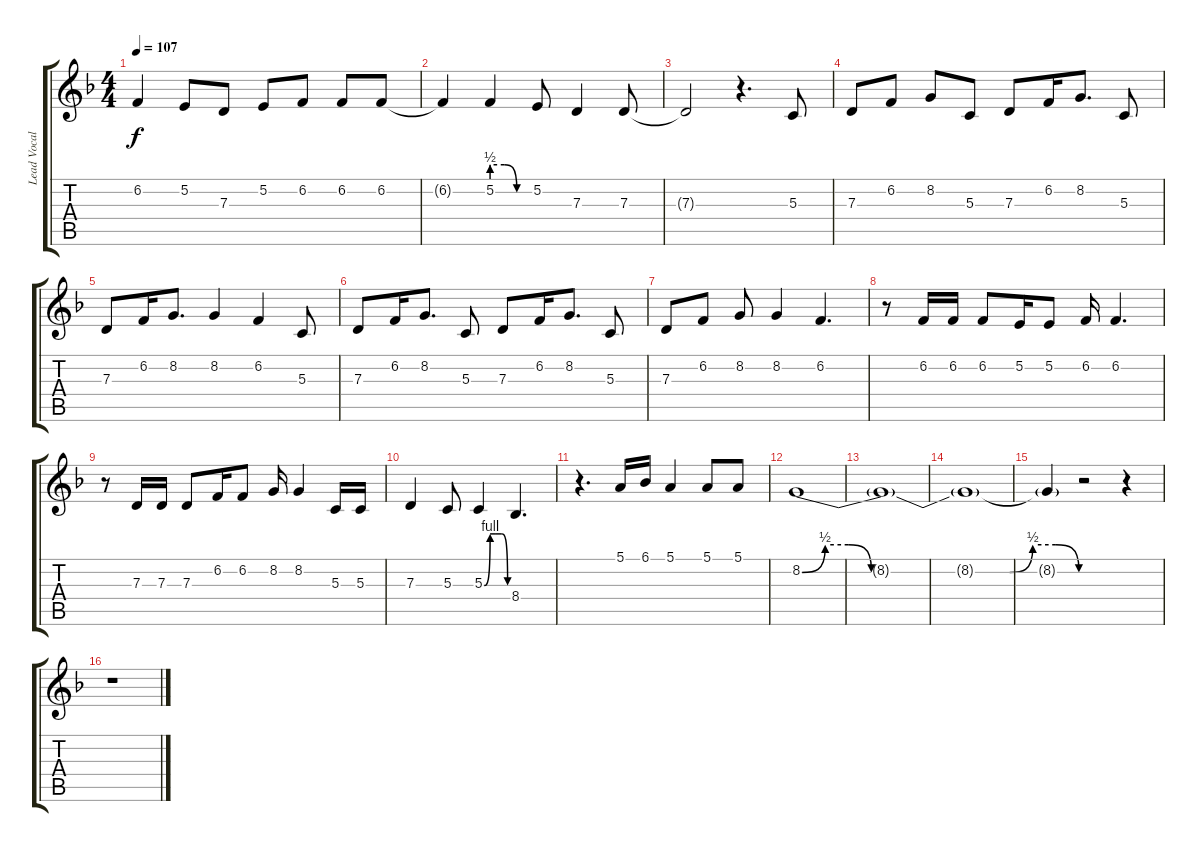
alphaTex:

\track ("Lead Vocal" "Lead Vocal") {instrument lead6voice}
\staff {score tabs}
\tuning (E4 B3 G3 D3 A2 E2) {hide}
\ts (4 4)
\tempo 107
\clef g2
\ks f
6.2.4{dy f} 5.2.8 7.3.8 5.2.8 6.2.8 6.2.8 6.2.8 |
6.2{t}.4 5.2{be (custom 0 2 20 2 40 0 60 0)}.4 5.2.8 7.3.4 7.3.8 |
7.3{t}.2 r.4{d} 5.3.8 |
7.3.8 6.2.8 8.2.8 5.3.8 7.3.8 6.2.16 8.2.8{d} 5.3.8 |
7.3.8 6.2.16 8.2.8{d} 8.2.4 6.2.4 5.3.8 |
7.3.8 6.2.16 8.2.8{d} 5.3.8 7.3.8 6.2.16 8.2.8{d} 5.3.8 |
7.3.8 6.2.8 8.2.8 8.2.4 6.2.4{d} |
r.8 6.2.16 6.2.16 6.2.8 5.2.16 5.2.8 6.2.16 6.2.4{d} |
r.8 7.3.16 7.3.16 7.3.8 6.2.16 6.2.8 8.2.16 8.2.4 5.3.16 5.3.16 |
7.3.4 5.3.8 5.3{be (custom 0 0 15 4 30 4 45 4 60 0)}.4 8.4.4{d} |
r.4{d} 5.1.16 6.1.16 5.1.4 5.1.8 5.1.8 |
8.2{be (custom 0 0 5 2 10 2 15 0 30 0 40 0 45 0 50 2 55 2 60 0)}.1 |
8.2{t}.1 |
8.2{t}.1 |
8.2{t}.4 r.2 r.4 |
r.1
